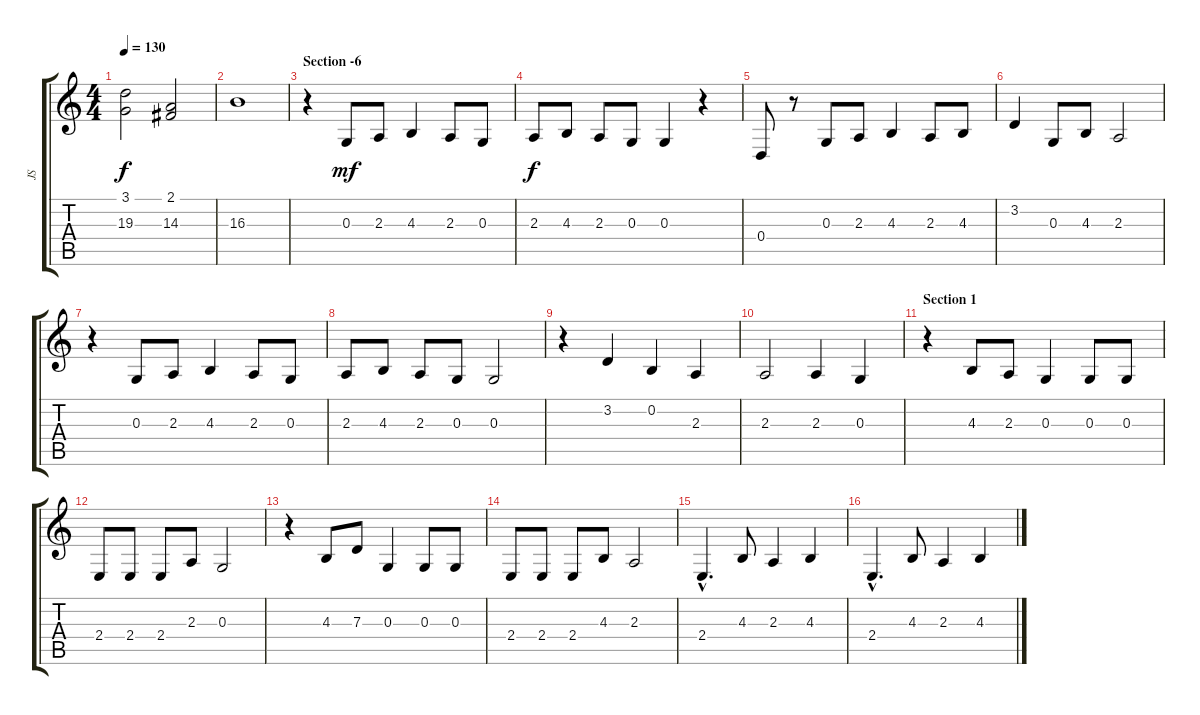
\track ("JS" "JS") {instrument oboe}
\staff {score tabs}
\tuning (E4 B3 G3 D3 A2 E2) {hide}
\ts (4 4)
\tempo 130
\clef g2
\ks c
(3.1 19.3).2{dy f} (2.1 14.3).2 |
16.3.1{volume 0} |
\section ("" "Section -6")
r.4{volume 13 instrument distortionguitar} 0.3.8{dy mf} 2.3.8 4.3.4 2.3.8 0.3.8 |
2.3.8{dy f} 4.3.8 2.3.8 0.3.8 0.3.4 r.4 |
0.4.8 r.8 0.3.8 2.3.8 4.3.4 2.3.8 4.3.8 |
3.2.4 0.3.8 4.3.8 2.3.2 |
r.4 0.3.8 2.3.8 4.3.4 2.3.8 0.3.8 |
2.3.8 4.3.8 2.3.8 0.3.8 0.3.2 |
r.4 3.2.4 0.2.4 2.3.4 |
2.3.2 2.3.4 0.3.4 |
\section ("" "Section 1")
r.4 4.3.8 2.3.8 0.3.4 0.3.8 0.3.8 |
2.4.8 2.4.8 2.4.8 2.3.8 0.3.2 |
r.4 4.3.8 7.3.8 0.3.4 0.3.8 0.3.8 |
2.4.8 2.4.8 2.4.8 4.3.8 2.3.2 |
2.4{hac}.4{d} 4.3.8 2.3.4 4.3.4 |
2.4{hac}.4{d} 4.3.8 2.3.4 4.3.4
